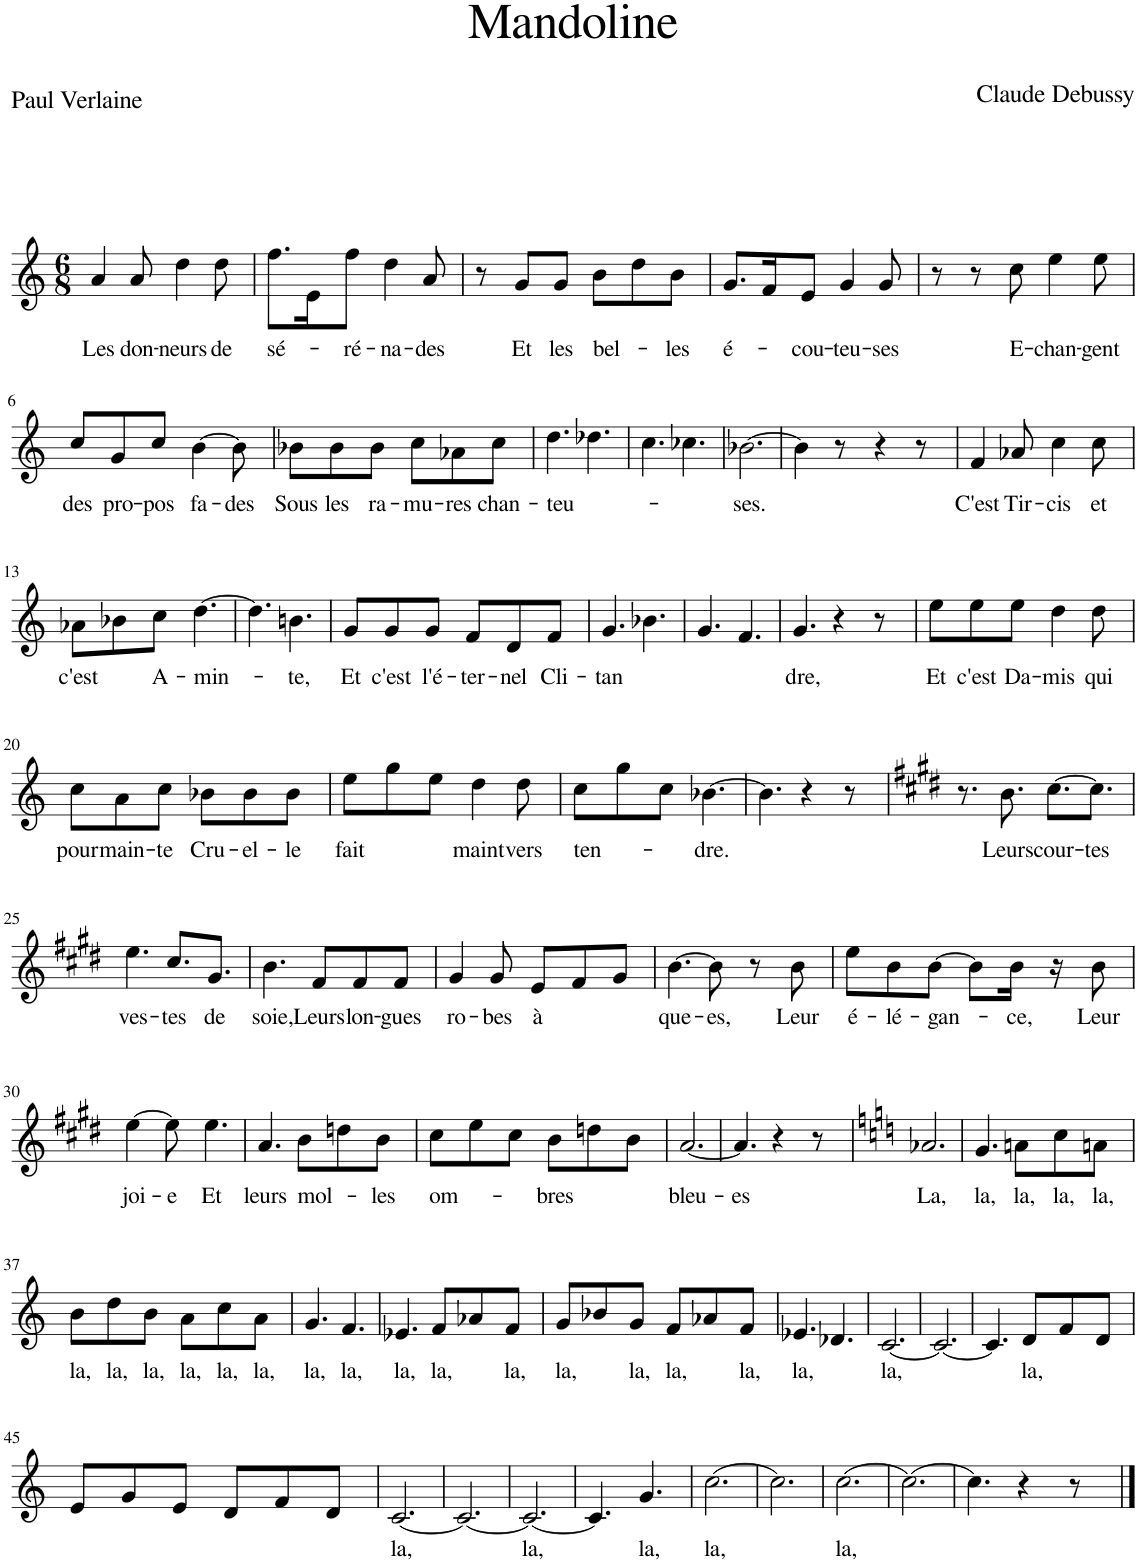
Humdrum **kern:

**kern	**text
*part1	*part1
*staff1	*staff1
*I"Piano	*
*I'Pno	*
*clefG2	*
*k[]	*
*M6/8	*
=1	=1
!	!LO:LY:b
4a/	Les
!	!LO:LY:b
8a/	don-
!	!LO:LY:b
4dd\	-neurs
!	!LO:LY:b
8dd\	de
=2	=2
!	!LO:LY:b
8.ff\L	sé-
16e\K	.
!	!LO:LY:b
8ff\J	-ré-
!	!LO:LY:b
4dd\	-na-
!	!LO:LY:b
8a/	-des
=3	=3
8r	.
!	!LO:LY:b
8g/L	Et
!	!LO:LY:b
8g/J	les
!	!LO:LY:b
8b\L	bel-
8dd\	.
!	!LO:LY:b
8b\J	-les
=4	=4
!	!LO:LY:b
8.g/L	é-
16f/K	.
!	!LO:LY:b
8e/J	-cou-
!	!LO:LY:b
4g/	-teu-
!	!LO:LY:b
8g/	-ses
=5	=5
8r	.
8r	.
!	!LO:LY:b
8cc\	E-
!	!LO:LY:b
4ee\	-chan-
!	!LO:LY:b
8ee\	-gent
!!LO:LB:g=z
=6	=6
!	!LO:LY:b
8cc/L	des
!	!LO:LY:b
8g/	pro-
!	!LO:LY:b
8cc/J	-pos
!	!LO:LY:b
[4b\	fa-
!	!LO:LY:b
8b\]	-des
=7	=7
!	!LO:LY:b
8b-X\L	Sous
!	!LO:LY:b
8b-\	les
!	!LO:LY:b
8b-\J	ra-
!	!LO:LY:b
8cc\L	-mu-
!	!LO:LY:b
8a-X\	-res
!	!LO:LY:b
8cc\J	chan-
=8	=8
!	!LO:LY:b
4.dd\	-teu-
4.dd-X\	.
=9	=9
4.cc\	.
4.cc-X\	.
=10	=10
!	!LO:LY:b
[2.b-X\	-ses.
=11	=11
4b-\]	.
8r	.
4r	.
8r	.
=12	=12
!	!LO:LY:b
4f/	C'est
!	!LO:LY:b
8a-X/	Tir-
!	!LO:LY:b
4cc\	-cis
!	!LO:LY:b
8cc\	et
!!LO:LB:g=z
=13	=13
!	!LO:LY:b
8a-X\L	c'est
8b-X\	.
!	!LO:LY:b
8cc\J	A-
!	!LO:LY:b
[4.dd\	-min-
=14	=14
4.dd\]	.
!	!LO:LY:b
4.bn\	-te,
=15	=15
!	!LO:LY:b
8g/L	Et
!	!LO:LY:b
8g/	c'est
!	!LO:LY:b
8g/J	l'é-
!	!LO:LY:b
8f/L	-ter-
!	!LO:LY:b
8d/	-nel
!	!LO:LY:b
8f/J	Cli-
=16	=16
!	!LO:LY:b
4.g/	-tan
4.b-X\	.
=17	=17
4.g/	.
4.f/	.
=18	=18
!	!LO:LY:b
4.g/	-dre,
4r	.
8r	.
=19	=19
!	!LO:LY:b
8ee\L	Et
!	!LO:LY:b
8ee\	c'est
!	!LO:LY:b
8ee\J	Da-
!	!LO:LY:b
4dd\	-mis
!	!LO:LY:b
8dd\	qui
!!LO:LB:g=z
=20	=20
!	!LO:LY:b
8cc\L	pour
!	!LO:LY:b
8a\	main-
!	!LO:LY:b
8cc\J	-te
!	!LO:LY:b
8b-X\L	Cru-
!	!LO:LY:b
8b-\	-el-
!	!LO:LY:b
8b-\J	-le
=21	=21
!	!LO:LY:b
8ee\L	fait
8gg\	.
8ee\J	.
!	!LO:LY:b
4dd\	maint
!	!LO:LY:b
8dd\	vers
=22	=22
!	!LO:LY:b
8cc\L	ten-
8gg\	.
8cc\J	.
!	!LO:LY:b
[4.b-X\	-dre.
=23	=23
4.b-\]	.
4r	.
8r	.
=24	=24
*k[f#c#g#d#]	*
8.r	.
!	!LO:LY:b
8.b\	Leurs
!	!LO:LY:b
[8.cc#\L	cour-
!	!LO:LY:b
8.cc#\J]	-tes
!!LO:LB:g=z
=25	=25
!	!LO:LY:b
4.ee\	ves-
!	!LO:LY:b
8.cc#/L	-tes
!	!LO:LY:b
8.g#/J	de
=26	=26
!	!LO:LY:b
4.b\	soie,
!	!LO:LY:b
8f#/L	Leurs
!	!LO:LY:b
8f#/	lon-
!	!LO:LY:b
8f#/J	-gues
=27	=27
!	!LO:LY:b
4g#/	ro-
!	!LO:LY:b
8g#/	-bes
!	!LO:LY:b
8e/L	à
8f#/	.
8g#/J	.
=28	=28
!	!LO:LY:b
[4.b\	que-
!	!LO:LY:b
8b\]	-es,
8r	.
!	!LO:LY:b
8b\	Leur
=29	=29
!	!LO:LY:b
8ee\L	é-
!	!LO:LY:b
8b\	-lé-
!	!LO:LY:b
[8b\J	-gan-
8b\L]	.
!	!LO:LY:b
16b\Jk	-ce,
16r	.
!	!LO:LY:b
8b\	Leur
!!LO:LB:g=z
=30	=30
!	!LO:LY:b
[4ee\	joi-
!	!LO:LY:b
8ee\]	-e
!	!LO:LY:b
4.ee\	Et
=31	=31
!	!LO:LY:b
4.a/	leurs
!	!LO:LY:b
8b\L	mol-
8ddn\	.
!	!LO:LY:b
8b\J	-les
=32	=32
!	!LO:LY:b
8cc#\L	om-
8ee\	.
8cc#\J	.
!	!LO:LY:b
8b\L	-bres
8ddn\	.
8b\J	.
=33	=33
!	!LO:LY:b
[2.a/	bleu-
=34	=34
!	!LO:LY:b
4.a/]	-es
4r	.
8r	.
=35	=35
*k[]	*
!	!LO:LY:b
2.a-X/	La,
=36	=36
!	!LO:LY:b
4.g/	la,
!	!LO:LY:b
8an\L	la,
!	!LO:LY:b
8cc\	la,
!	!LO:LY:b
8an\J	la,
!!LO:LB:g=z
=37	=37
!	!LO:LY:b
8b\L	la,
!	!LO:LY:b
8dd\	la,
!	!LO:LY:b
8b\J	la,
!	!LO:LY:b
8a\L	la,
!	!LO:LY:b
8cc\	la,
!	!LO:LY:b
8a\J	la,
=38	=38
!	!LO:LY:b
4.g/	la,
!	!LO:LY:b
4.f/	la,
=39	=39
!	!LO:LY:b
4.e-X/	la,
!	!LO:LY:b
8f/L	la,
8a-X/	.
!	!LO:LY:b
8f/J	la,
=40	=40
!	!LO:LY:b
8g/L	la,
8b-X/	.
!	!LO:LY:b
8g/J	la,
!	!LO:LY:b
8f/L	la,
8a-X/	.
!	!LO:LY:b
8f/J	la,
=41	=41
!	!LO:LY:b
4.e-X/	la,
4.d-X/	.
=42	=42
!	!LO:LY:b
[2.c/	la,
=43	=43
2.c/_	.
=44	=44
4.c/]	.
!	!LO:LY:b
8d/L	la,
8f/	.
8d/J	.
!!LO:LB:g=z
=45	=45
8e/L	.
8g/	.
8e/J	.
8d/L	.
8f/	.
8d/J	.
=46	=46
!	!LO:LY:b
[2.c/	la,
=47	=47
2.c/_	.
=48	=48
!	!LO:LY:b
2.c/_	la,
=49	=49
4.c/]	.
!	!LO:LY:b
4.g/	la,
=50	=50
!	!LO:LY:b
[2.cc\	la,
=51	=51
2.cc\]	.
=52	=52
!	!LO:LY:b
[2.cc\	la,
=53	=53
2.cc\_	.
=54	=54
4.cc\]	.
4r	.
8r	.
==	==
*-	*-
